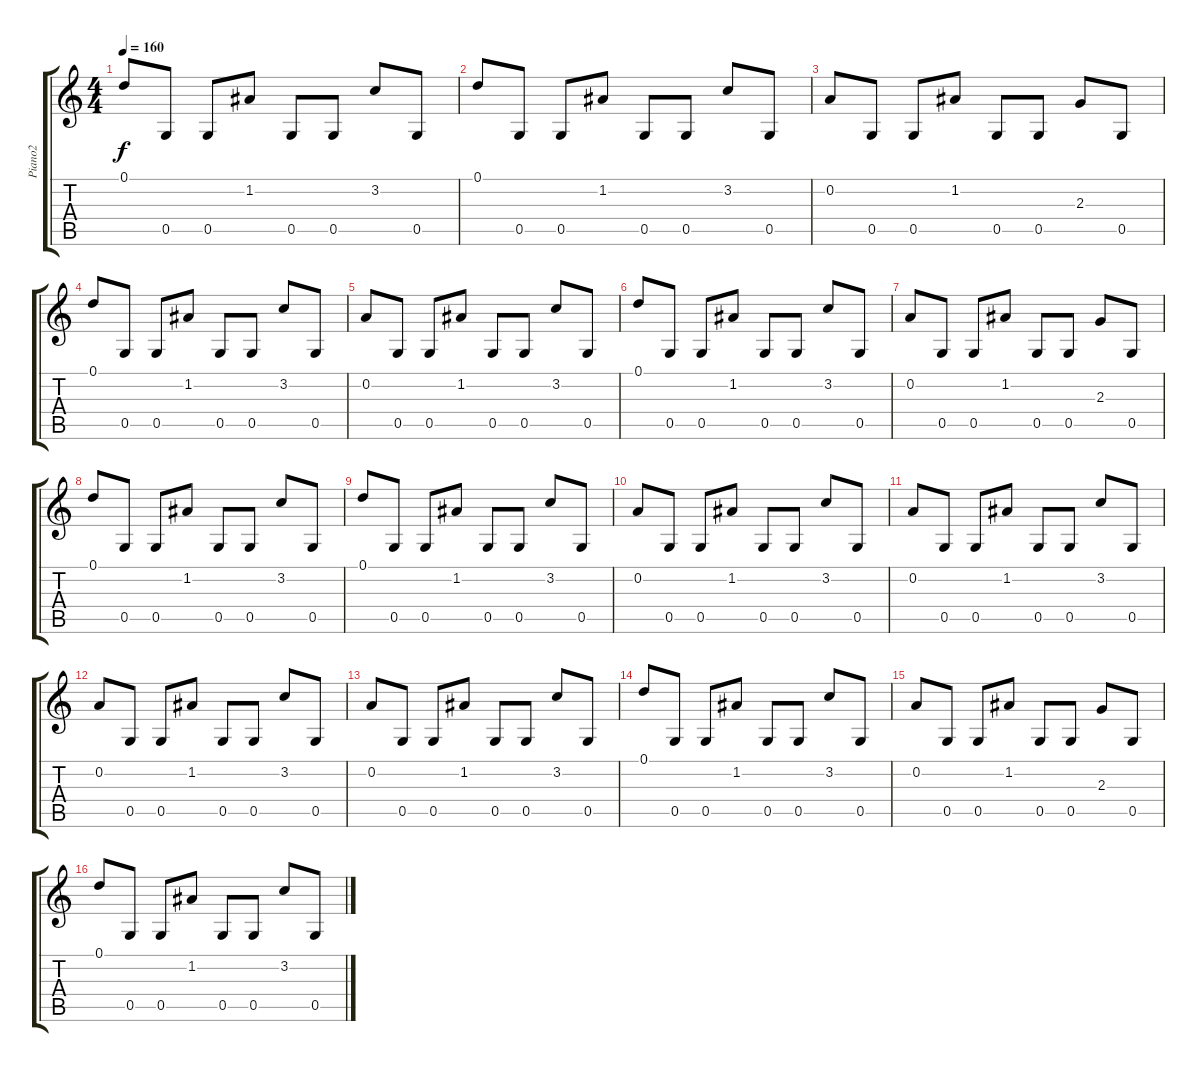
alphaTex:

\track ("Piano2" "Piano2") {instrument acousticguitarnylon}
\staff {score tabs}
\tuning (D4 A3 F3 C3 G2 D2) {hide}
\ts (4 4)
\tempo 160
\clef g2
\ks c
0.1.8{dy f} 0.5.8 0.5.8 1.2.8 0.5.8 0.5.8 3.2.8 0.5.8 |
0.1.8 0.5.8 0.5.8 1.2.8 0.5.8 0.5.8 3.2.8 0.5.8 |
0.2.8 0.5.8 0.5.8 1.2.8 0.5.8 0.5.8 2.3.8 0.5.8 |
0.1.8 0.5.8 0.5.8 1.2.8 0.5.8 0.5.8 3.2.8 0.5.8 |
0.2.8 0.5.8 0.5.8 1.2.8 0.5.8 0.5.8 3.2.8 0.5.8 |
0.1.8 0.5.8 0.5.8 1.2.8 0.5.8 0.5.8 3.2.8 0.5.8 |
0.2.8 0.5.8 0.5.8 1.2.8 0.5.8 0.5.8 2.3.8 0.5.8 |
0.1.8 0.5.8 0.5.8 1.2.8 0.5.8 0.5.8 3.2.8 0.5.8 |
0.1.8 0.5.8 0.5.8 1.2.8 0.5.8 0.5.8 3.2.8 0.5.8 |
0.2.8 0.5.8 0.5.8 1.2.8 0.5.8 0.5.8 3.2.8 0.5.8 |
0.2.8 0.5.8 0.5.8 1.2.8 0.5.8 0.5.8 3.2.8 0.5.8 |
0.2.8 0.5.8 0.5.8 1.2.8 0.5.8 0.5.8 3.2.8 0.5.8 |
0.2.8 0.5.8 0.5.8 1.2.8 0.5.8 0.5.8 3.2.8 0.5.8 |
0.1.8 0.5.8 0.5.8 1.2.8 0.5.8 0.5.8 3.2.8 0.5.8 |
0.2.8 0.5.8 0.5.8 1.2.8 0.5.8 0.5.8 2.3.8 0.5.8 |
0.1.8 0.5.8 0.5.8 1.2.8 0.5.8 0.5.8 3.2.8 0.5.8
